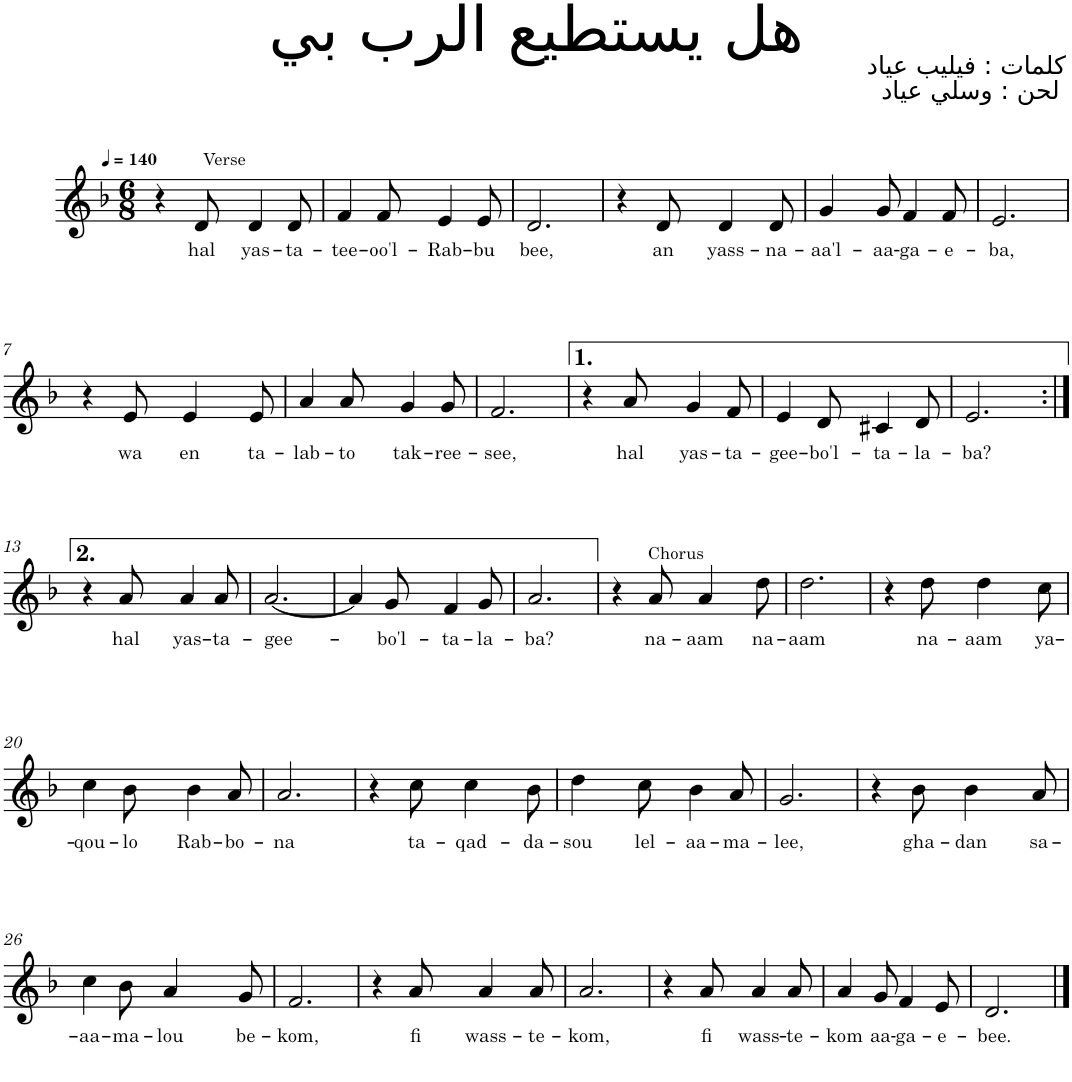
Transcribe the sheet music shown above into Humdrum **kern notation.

**kern	**text
*part1	*part1
*staff1	*staff1
*I"Accordion	*
*I'Acc	*
*clefG2	*
*k[b-]	*
*M6/8	*
*MM140	*
=1	=1
4r	.
!LO:TX:a:t=Verse	!
!	!LO:LY:b
8d/	hal
!	!LO:LY:b
4d/	yas-
!	!LO:LY:b
8d/	-ta-
=2	=2
!	!LO:LY:b
4f/	-tee-
!	!LO:LY:b
8f/	-oo'l-
!	!LO:LY:b
4e/	-Rab-
!	!LO:LY:b
8e/	-bu
=3	=3
!	!LO:LY:b
2.d/	bee,
=4	=4
4r	.
!	!LO:LY:b
8d/	an
!	!LO:LY:b
4d/	yass-
!	!LO:LY:b
8d/	-na-
=5	=5
!	!LO:LY:b
4g/	-aa'l-
!	!LO:LY:b
8g/	-aa-
!	!LO:LY:b
4f/	-ga-
!	!LO:LY:b
8f/	-e-
=6	=6
!	!LO:LY:b
2.e/	-ba,
!!LO:LB:g=z
=7	=7
4r	.
!	!LO:LY:b
8e/	wa
!	!LO:LY:b
4e/	en
!	!LO:LY:b
8e/	ta-
=8	=8
!	!LO:LY:b
4a/	-lab-
!	!LO:LY:b
8a/	-to
!	!LO:LY:b
4g/	tak-
!	!LO:LY:b
8g/	-ree-
=9	=9
!	!LO:LY:b
2.f/	-see,
=10	=10
4r	.
!	!LO:LY:b
8a/	hal
!	!LO:LY:b
4g/	yas-
!	!LO:LY:b
8f/	-ta-
=11	=11
!	!LO:LY:b
4e/	-gee-
!	!LO:LY:b
8d/	-bo'l-
!	!LO:LY:b
4c#X/	-ta-
!	!LO:LY:b
8d/	-la-
=12	=12
!	!LO:LY:b
2.e/	-ba?
!!LO:LB:g=z
=13:|!	=13:|!
4r	.
!	!LO:LY:b
8a/	hal
!	!LO:LY:b
4a/	yas-
!	!LO:LY:b
8a/	-ta-
=14	=14
!	!LO:LY:b
[2.a/	-gee-
=15	=15
4a/]	.
!	!LO:LY:b
8g/	-bo'l-
!	!LO:LY:b
4f/	-ta-
!	!LO:LY:b
8g/	-la-
=16	=16
!	!LO:LY:b
2.a/	-ba?
=17	=17
4r	.
!LO:TX:a:t=Chorus	!
!	!LO:LY:b
8a/	na-
!	!LO:LY:b
4a/	-aam
!	!LO:LY:b
8dd\	na-
=18	=18
!	!LO:LY:b
2.dd\	-aam
=19	=19
4r	.
!	!LO:LY:b
8dd\	na-
!	!LO:LY:b
4dd\	-aam
!	!LO:LY:b
8cc\	ya-
!!LO:LB:g=z
=20	=20
!	!LO:LY:b
4cc\	-qou-
!	!LO:LY:b
8b-\	-lo
!	!LO:LY:b
4b-\	Rab-
!	!LO:LY:b
8a/	-bo-
=21	=21
!	!LO:LY:b
2.a/	-na
=22	=22
4r	.
!	!LO:LY:b
8cc\	ta-
!	!LO:LY:b
4cc\	-qad-
!	!LO:LY:b
8b-\	da-
=23	=23
!	!LO:LY:b
4dd\	-sou
!	!LO:LY:b
8cc\	lel-
!	!LO:LY:b
4b-\	-aa-
!	!LO:LY:b
8a/	-ma-
=24	=24
!	!LO:LY:b
2.g/	-lee,
=25	=25
4r	.
!	!LO:LY:b
8b-\	gha-
!	!LO:LY:b
4b-\	-dan
!	!LO:LY:b
8a/	sa-
!!LO:LB:g=z
=26	=26
!	!LO:LY:b
4cc\	-aa-
!	!LO:LY:b
8b-\	-ma-
!	!LO:LY:b
4a/	-lou
!	!LO:LY:b
8g/	be-
=27	=27
!	!LO:LY:b
2.f/	-kom,
=28	=28
4r	.
!	!LO:LY:b
8a/	fi
!	!LO:LY:b
4a/	wass-
!	!LO:LY:b
8a/	-te-
=29	=29
!	!LO:LY:b
2.a/	-kom,
=30	=30
4r	.
!	!LO:LY:b
8a/	fi
!	!LO:LY:b
4a/	wass-
!	!LO:LY:b
8a/	-te-
=31	=31
!	!LO:LY:b
4a/	-kom
!	!LO:LY:b
8g/	aa-
!	!LO:LY:b
4f/	-ga-
!	!LO:LY:b
8e/	-e-
=32	=32
!	!LO:LY:b
2.d/	-bee.
==	==
*-	*-
